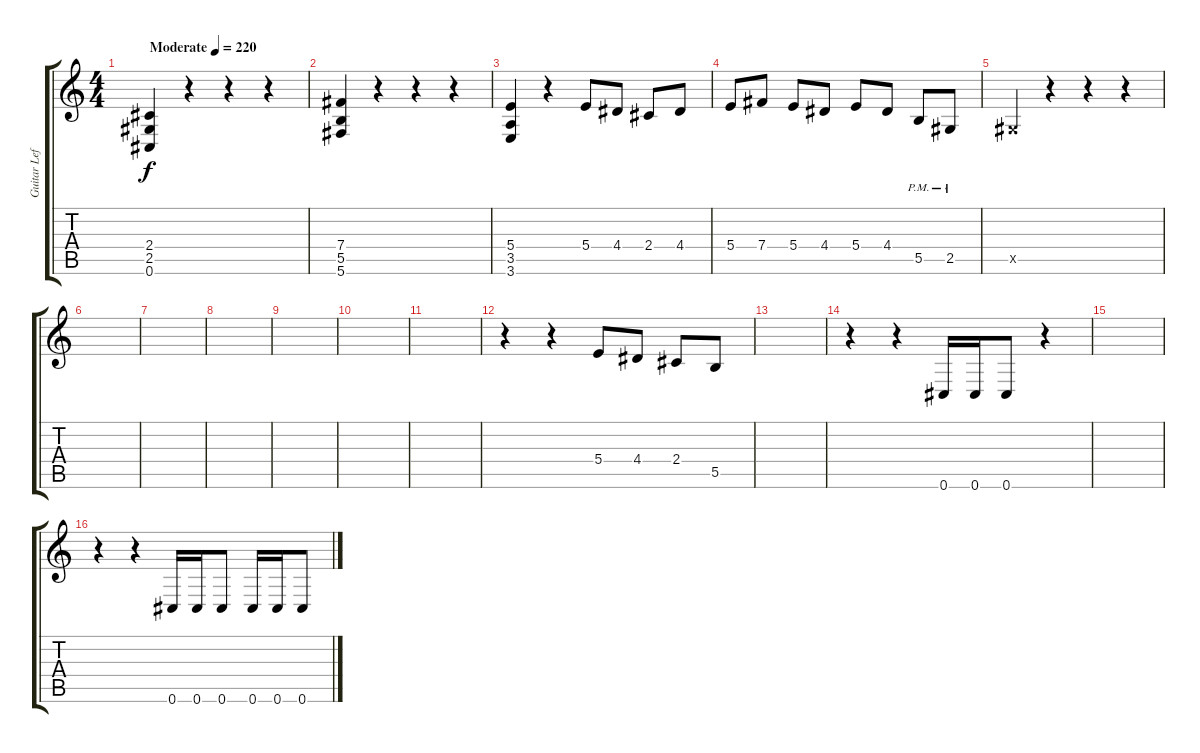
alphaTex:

\track ("Guitar Left" "Guitar Lef") {instrument distortionguitar}
\staff {score tabs}
\tuning (Db4 Ab3 E3 B2 Gb2 Db2) {hide}
\ts (4 4)
\tempo (220 "Moderate")
\clef g2
\ks c
(2.4 2.5 0.6).4{dy f instrument distortionguitar} r.4 r.4 r.4 |
(7.4 5.5 5.6).4 r.4 r.4 r.4 |
(5.4 3.5 3.6).4 r.4 5.4.8 4.4.8 2.4.8 4.4.8 |
5.4.8 7.4.8 5.4.8 4.4.8 5.4.8 4.4.8 5.5{pm}.8 2.5{pm}.8 |
2.5{x}.4 r.4 r.4 r.4 |
|
|
|
|
|
|
r.4 r.4 5.4.8 4.4.8 2.4.8 5.5.8 |
|
r.4 r.4 0.6.16 0.6.16 0.6.8 r.4 |
|
r.4 r.4 0.6.16 0.6.16 0.6.8 0.6.16 0.6.16 0.6.8
